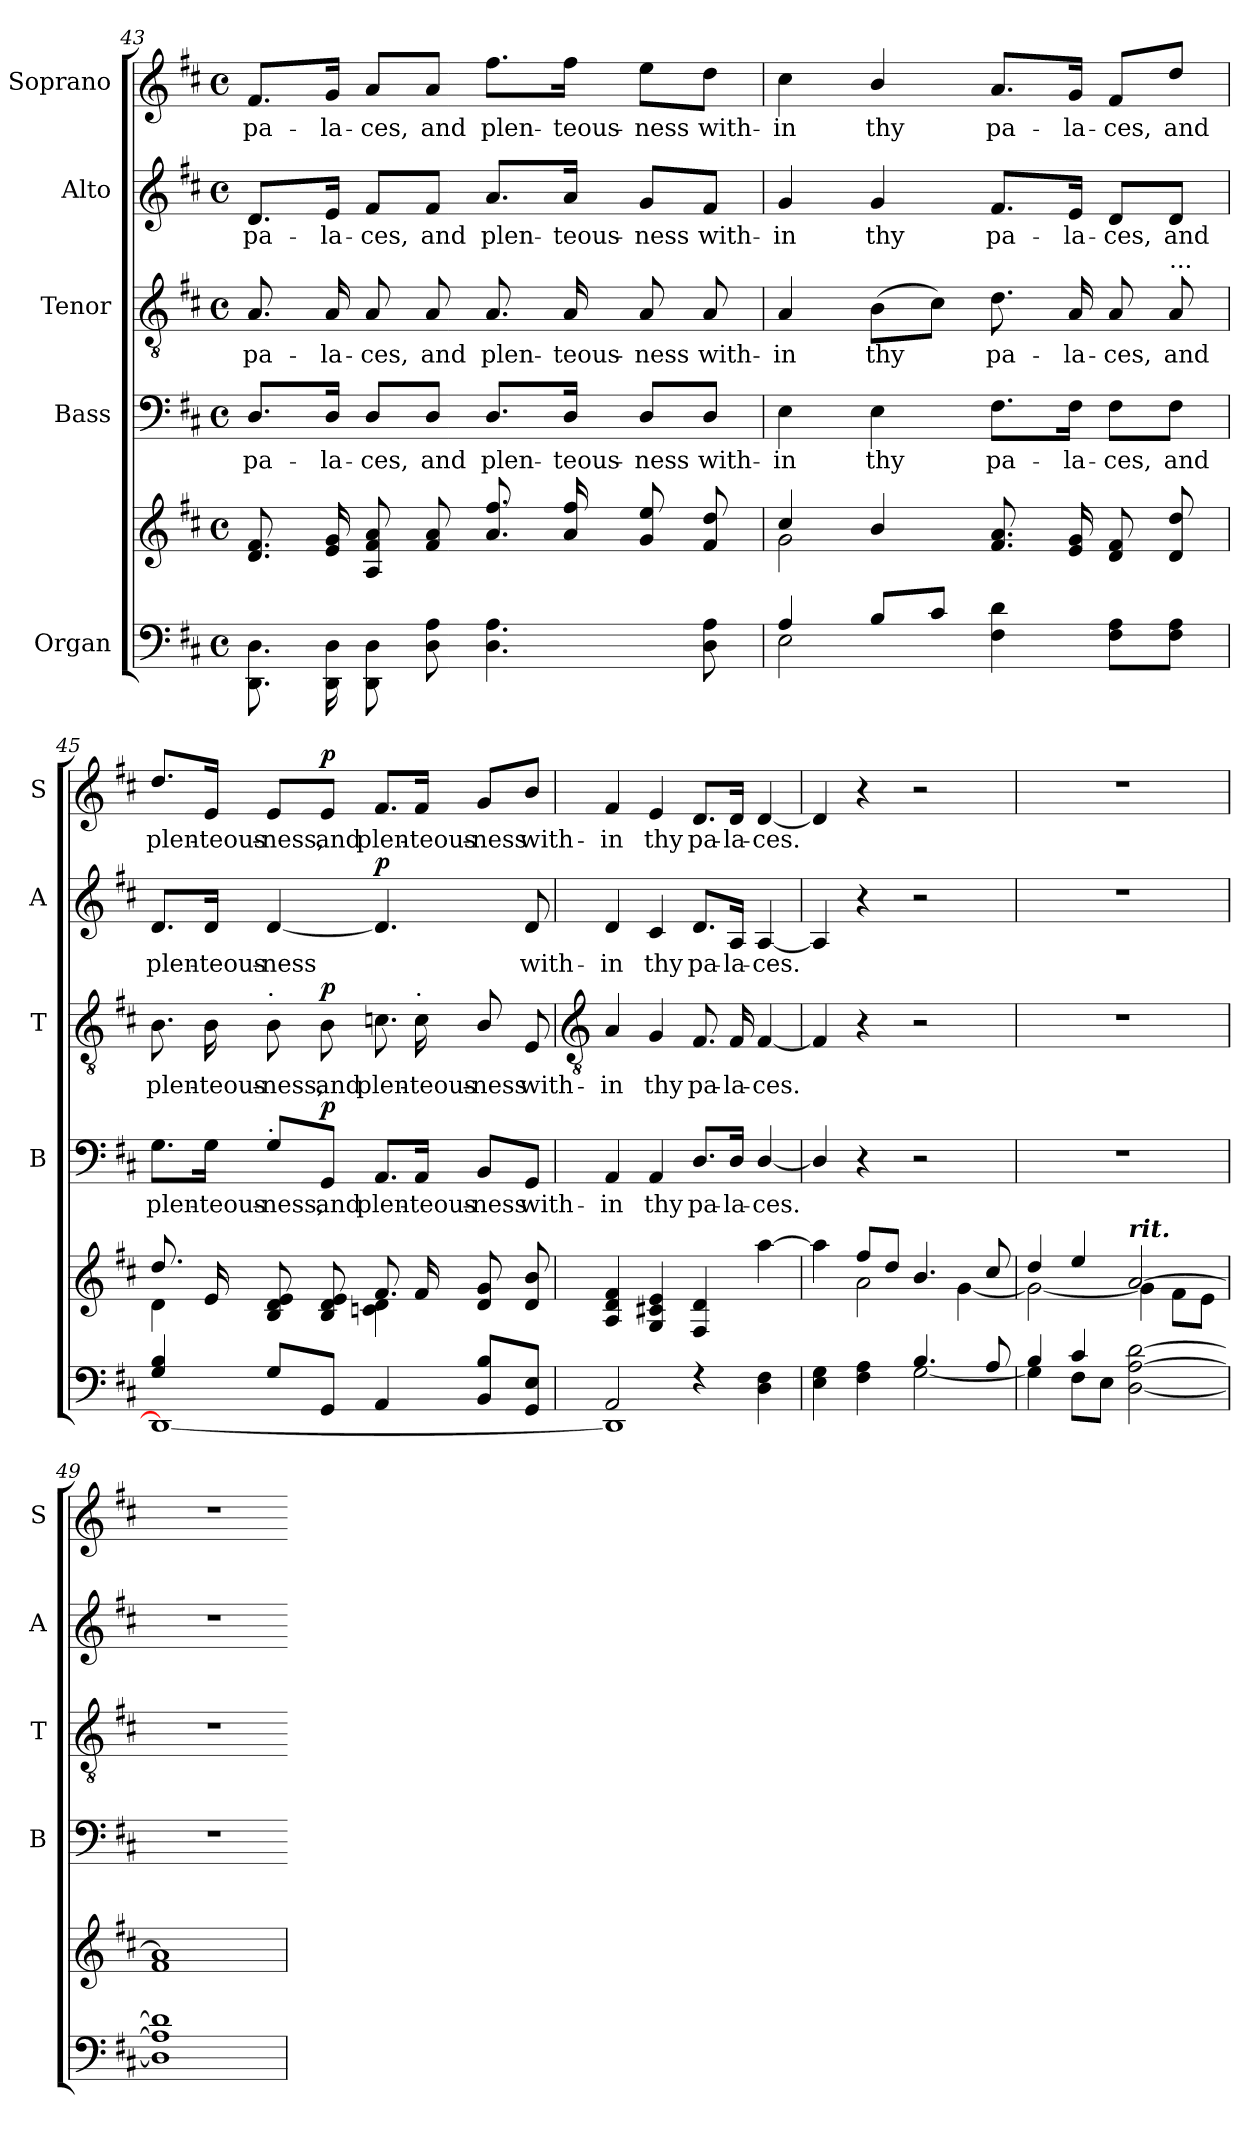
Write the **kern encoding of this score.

**kern	**kern	**kern	**text	**dynam	**kern	**text	**dynam	**kern	**text	**dynam	**kern	**text	**dynam
*part5	*part5	*part4	*part4	*part4	*part3	*part3	*part3	*part2	*part2	*part2	*part1	*part1	*part1
*staff6	*staff5	*staff4	*staff4	*staff4	*staff3	*staff3	*staff3	*staff2	*staff2	*staff2	*staff1	*staff1	*staff1
*I"Organ	*	*I"Bass	*	*	*I"Tenor	*	*	*I"Alto	*	*	*I"Soprano	*	*
*	*	*I'B	*	*	*I'T	*	*	*I'A	*	*	*I'S	*	*
!!LO:LB:g=z
*clefF4	*clefG2	*clefF4	*	*	*clefGv2	*	*	*clefG2	*	*	*clefG2	*	*
*k[f#c#]	*k[f#c#]	*k[f#c#]	*	*	*k[f#c#]	*	*	*k[f#c#]	*	*	*k[f#c#]	*	*
*D:	*D:	*D:	*	*	*D:	*	*	*D:	*	*	*D:	*	*
*M4/4	*M4/4	*M4/4	*	*	*M4/4	*	*	*M4/4	*	*	*M4/4	*	*
*met(c)	*met(c)	*met(c)	*	*	*met(c)	*	*	*met(c)	*	*	*met(c)	*	*
=43	=43	=43	=43	=43	=43	=43	=43	=43	=43	=43	=43	=43	=43
*^	*^	*	*	*	*	*	*	*	*	*	*	*	*
!	!	!	!	!	!LO:LY:b	!	!	!LO:LY:b	!	!	!LO:LY:b	!	!	!LO:LY:b	!
1ryy	8.DD\ 8.D\L	8.d 8.f#L	1ryy	8.D/L	pa-	.	8.A	pa-	.	8.d/L	pa-	.	8.f#/L	pa-	.
!	!	!	!	!	!LO:LY:b	!	!	!LO:LY:b	!	!	!LO:LY:b	!	!	!LO:LY:b	!
.	16DD\ 16D\L	16e 16gL	.	16D/Jk	-la-	.	16A	-la-	.	16e/Jk	-la-	.	16g/Jk	-la-	.
!	!	!	!	!	!LO:LY:b	!	!	!LO:LY:b	!	!	!LO:LY:b	!	!	!LO:LY:b	!
.	8DD\ 8D\	8A 8f# 8a	.	8D/L	-ces,	.	8A	-ces,	.	8f#/L	-ces,	.	8a/L	-ces,	.
!	!	!	!	!	!LO:LY:b	!	!	!LO:LY:b	!	!	!LO:LY:b	!	!	!LO:LY:b	!
.	8D\ 8A\J	8f# 8aJ	.	8D/J	and	.	8A	and	.	8f#/J	and	.	8a/J	and	.
!	!	!	!	!	!LO:LY:b	!	!	!LO:LY:b	!	!	!LO:LY:b	!	!	!LO:LY:b	!
.	4.D\ 4.A\	8.a 8.ff#L	.	8.D/L	plen-	.	8.A	plen-	.	8.a/L	plen-	.	8.ff#\L	plen-	.
!	!	!	!	!	!LO:LY:b	!	!	!LO:LY:b	!	!	!LO:LY:b	!	!	!LO:LY:b	!
.	.	16a 16ff#L	.	16D/Jk	-teous-	.	16A	-teous-	.	16a/Jk	-teous-	.	16ff#\Jk	-teous-	.
!	!	!	!	!	!LO:LY:b	!	!	!LO:LY:b	!	!	!LO:LY:b	!	!	!LO:LY:b	!
.	.	8g 8ee	.	8D/L	-ness	.	8A	-ness	.	8g/L	-ness	.	8ee\L	-ness	.
!	!	!	!	!	!LO:LY:b	!	!	!LO:LY:b	!	!	!LO:LY:b	!	!	!LO:LY:b	!
.	8D\ 8A\	8f# 8ddJ	.	8D/J	with-	.	8A	with-	.	8f#/J	with-	.	8dd\J	with-	.
=44	=44	=44	=44	=44	=44	=44	=44	=44	=44	=44	=44	=44	=44	=44	=44
!	!	!	!	!	!LO:LY:b	!	!	!LO:LY:b	!	!	!LO:LY:b	!	!	!LO:LY:b	!
4A/	2E\	4cc#/	2g\	4E	-in	.	4A	-in	.	4g	-in	.	4cc#	-in	.
!	!	!	!	!	!LO:LY:b	!	!	!LO:LY:b	!	!	!LO:LY:b	!	!	!LO:LY:b	!
8B/L	.	4b/	.	4E	thy	.	(>8BL	thy	.	4g	thy	.	4b/	thy	.
8c#/J	.	.	.	.	.	.	8c#J)	.	.	.	.	.	.	.	.
!	!	!	!	!	!LO:LY:b	!	!	!LO:LY:b	!	!	!LO:LY:b	!	!	!LO:LY:b	!
2ryy	4F#\ 4d\	8.f# 8.aL	2ryy	8.F#\L	pa-	.	8.d\	pa-	.	8.f#/L	pa-	.	8.a/L	pa-	.
!	!	!	!	!	!LO:LY:b	!	!	!LO:LY:b	!	!	!LO:LY:b	!	!	!LO:LY:b	!
.	.	16e 16gL	.	16F#\Jk	-la-	.	16A	-la-	.	16e/Jk	-la-	.	16g/Jk	-la-	.
!	!	!	!	!	!LO:LY:b	!	!	!LO:LY:b	!	!	!LO:LY:b	!	!	!LO:LY:b	!
.	8F#\ 8A\L	8d 8f#	.	8F#\L	-ces,	.	8A	-ces,	.	8d/L	-ces,	.	8f#/L	-ces,	.
!	!	!	!	!	!	!	!LO:TX:a:t=...	!	!	!	!	!	!	!	!
!	!	!	!	!	!LO:LY:b	!	!	!LO:LY:b	!	!	!LO:LY:b	!	!	!LO:LY:b	!
.	8F#\ 8A\J	8d 8ddJ	.	8F#\J	and	.	8A	and	.	8d/J	and	.	8dd/J	and	.
=45	=45	=45	=45	=45	=45	=45	=45	=45	=45	=45	=45	=45	=45	=45	=45
!	!	!	!	!	!LO:LY:b	!	!	!LO:LY:b	!	!	!LO:LY:b	!	!	!LO:LY:b	!
4G/ 4B/	1DD\_	8.ddL	4d\	8.G\L	plen-	.	8.B	plen-	.	8.d/L	plen-	.	8.dd/L	plen-	.
!	!	!	!	!	!LO:LY:b	!	!	!LO:LY:b	!	!	!LO:LY:b	!	!	!LO:LY:b	!
.	.	16eL	.	16G\Jk	-teous-	.	16B	-teous-	.	16d/Jk	-teous-	.	16e/Jk	-teous-	.
!	!	!	!	!	!	!	!LO:TX:a:t=.	!	!	!	!	!	!	!	!
!	!	!	!	!LO:TX:a:t=.	!	!	!	!	!	!	!	!	!	!	!
!	!	!	!	!	!LO:LY:b	!	!	!LO:LY:b	!	!	!LO:LY:b	!	!	!LO:LY:b	!
8GL	.	8B 8d 8e	4ryy	8G/L	-ness,	.	8B	-ness,	.	[4d	-ness	.	8e/L	-ness,	.
!	!	!	!	!	!LO:LY:b	!LO:DY:b	!	!LO:LY:b	!LO:DY:b	!	!	!	!	!LO:LY:b	!LO:DY:b
8GGJ	.	8B 8d 8eJ	.	8GG/J	and	p	8B	and	p	.	.	.	8e/J	and	p
!	!	!	!	!	!LO:LY:b	!	!	!LO:LY:b	!	!	!	!LO:DY:b	!	!LO:LY:b	!
4AA	.	8.f#L	4cn\ 4d\	8.AA/L	plen-	.	8.cn	plen-	.	4.d]	.	p	8.f#/L	plen-	.
!	!	!	!	!	!	!	!LO:TX:a:t=.	!	!	!	!	!	!	!	!
!	!	!	!	!	!LO:LY:b	!	!	!LO:LY:b	!	!	!	!	!	!LO:LY:b	!
.	.	16f#L	.	16AA/Jk	-teous-	.	16c	-teous-	.	.	.	.	16f#/Jk	-teous-	.
!	!	!	!	!	!LO:LY:b	!	!	!LO:LY:b	!	!	!	!	!	!LO:LY:b	!
8BB 8BL	.	8d 8g	4ryy	8BB/L	-ness	.	8B/	-ness	.	.	.	.	8g/L	-ness	.
!	!	!	!	!	!LO:LY:b	!	!	!LO:LY:b	!	!	!LO:LY:b	!	!	!LO:LY:b	!
8GG 8EJ	.	8d 8bJ	.	8GG/J	with-	.	8E	with-	.	8d	with-	.	8b/J	with-	.
!!LO:LB:g=z
=46	=46	=46	=46	=46	=46	=46	=46	=46	=46	=46	=46	=46	=46	=46	=46
*	*	*	*	*	*	*	*clefGv2	*	*	*	*	*	*	*	*
!	!	!	!	!	!LO:LY:b	!	!	!LO:LY:b	!	!	!LO:LY:b	!	!	!LO:LY:b	!
2AA/	1DD\]	4A/ 4d/ 4f#/	1ryy	4AA	-in	.	4A	-in	.	4d	-in	.	4f#	-in	.
!	!	!	!	!	!LO:LY:b	!	!	!LO:LY:b	!	!	!LO:LY:b	!	!	!LO:LY:b	!
.	.	4G/ 4c#X/ 4e/	.	4AA	thy	.	4G	thy	.	4c#	thy	.	4e	thy	.
!	!	!	!	!	!LO:LY:b	!	!	!LO:LY:b	!	!	!LO:LY:b	!	!	!LO:LY:b	!
4r	.	4F#/ 4d/	.	8.D/L	pa-	.	8.F#	pa-	.	8.d/L	pa-	.	8.d/L	pa-	.
!	!	!	!	!	!LO:LY:b	!	!	!LO:LY:b	!	!	!LO:LY:b	!	!	!LO:LY:b	!
.	.	.	.	16D/Jk	-la-	.	16F#	-la-	.	16A/Jk	-la-	.	16d/Jk	-la-	.
!	!	!	!	!	!LO:LY:b	!	!	!LO:LY:b	!	!	!LO:LY:b	!	!	!LO:LY:b	!
4D\ 4F#\	.	[4aa\	.	[4D/	-ces.	.	[4F#	-ces.	.	[4A	-ces.	.	[4d	-ces.	.
=47	=47	=47	=47	=47	=47	=47	=47	=47	=47	=47	=47	=47	=47	=47	=47
4E\ 4G\	2ryy	4aa\]	4ryy	4D/]	.	.	4F#]	.	.	4A]	.	.	4d]	.	.
4F#\ 4A\	.	8ff#/L	2a\	4r	.	.	4r	.	.	4r	.	.	4r	.	.
.	.	8dd/J	.	.	.	.	.	.	.	.	.	.	.	.	.
4.B/	[2G\	4.b/	.	2r	.	.	2r	.	.	2r	.	.	2r	.	.
.	.	.	[4g\	.	.	.	.	.	.	.	.	.	.	.	.
8A/	.	8cc#/	.	.	.	.	.	.	.	.	.	.	.	.	.
=48	=48	=48	=48	=48	=48	=48	=48	=48	=48	=48	=48	=48	=48	=48	=48
4B/	4G\]	4dd/	2g\_	1r	.	.	1r	.	.	1r	.	.	1r	.	.
4c#/	8F#\L	4ee/	.	.	.	.	.	.	.	.	.	.	.	.	.
.	8E\J	.	.	.	.	.	.	.	.	.	.	.	.	.	.
!	!	!LO:TX:a:Bi:t=rit.	!	!	!	!	!	!	!	!	!	!	!	!	!
[2D\ [2A\ [2d\	2ryy	[2a/	4g\]	.	.	.	.	.	.	.	.	.	.	.	.
.	.	.	8f#\L	.	.	.	.	.	.	.	.	.	.	.	.
.	.	.	8e\J	.	.	.	.	.	.	.	.	.	.	.	.
=49	=49	=49	=49	=49	=49	=49	=49	=49	=49	=49	=49	=49	=49	=49	=49
1D/] 1A/] 1d/]	2ryy	1a/]	1f#\	1r	.	.	1r	.	.	1r	.	.	1r	.	.
.	2ryy	.	.	.	.	.	.	.	.	.	.	.	.	.	.
*v	*v	*	*	*	*	*	*	*	*	*	*	*	*	*	*
*	*v	*v	*	*	*	*	*	*	*	*	*	*	*	*
=	=	==	==	==	==	==	==	==	==	==	==	==	==
*-	*-	*-	*-	*-	*-	*-	*-	*-	*-	*-	*-	*-	*-
